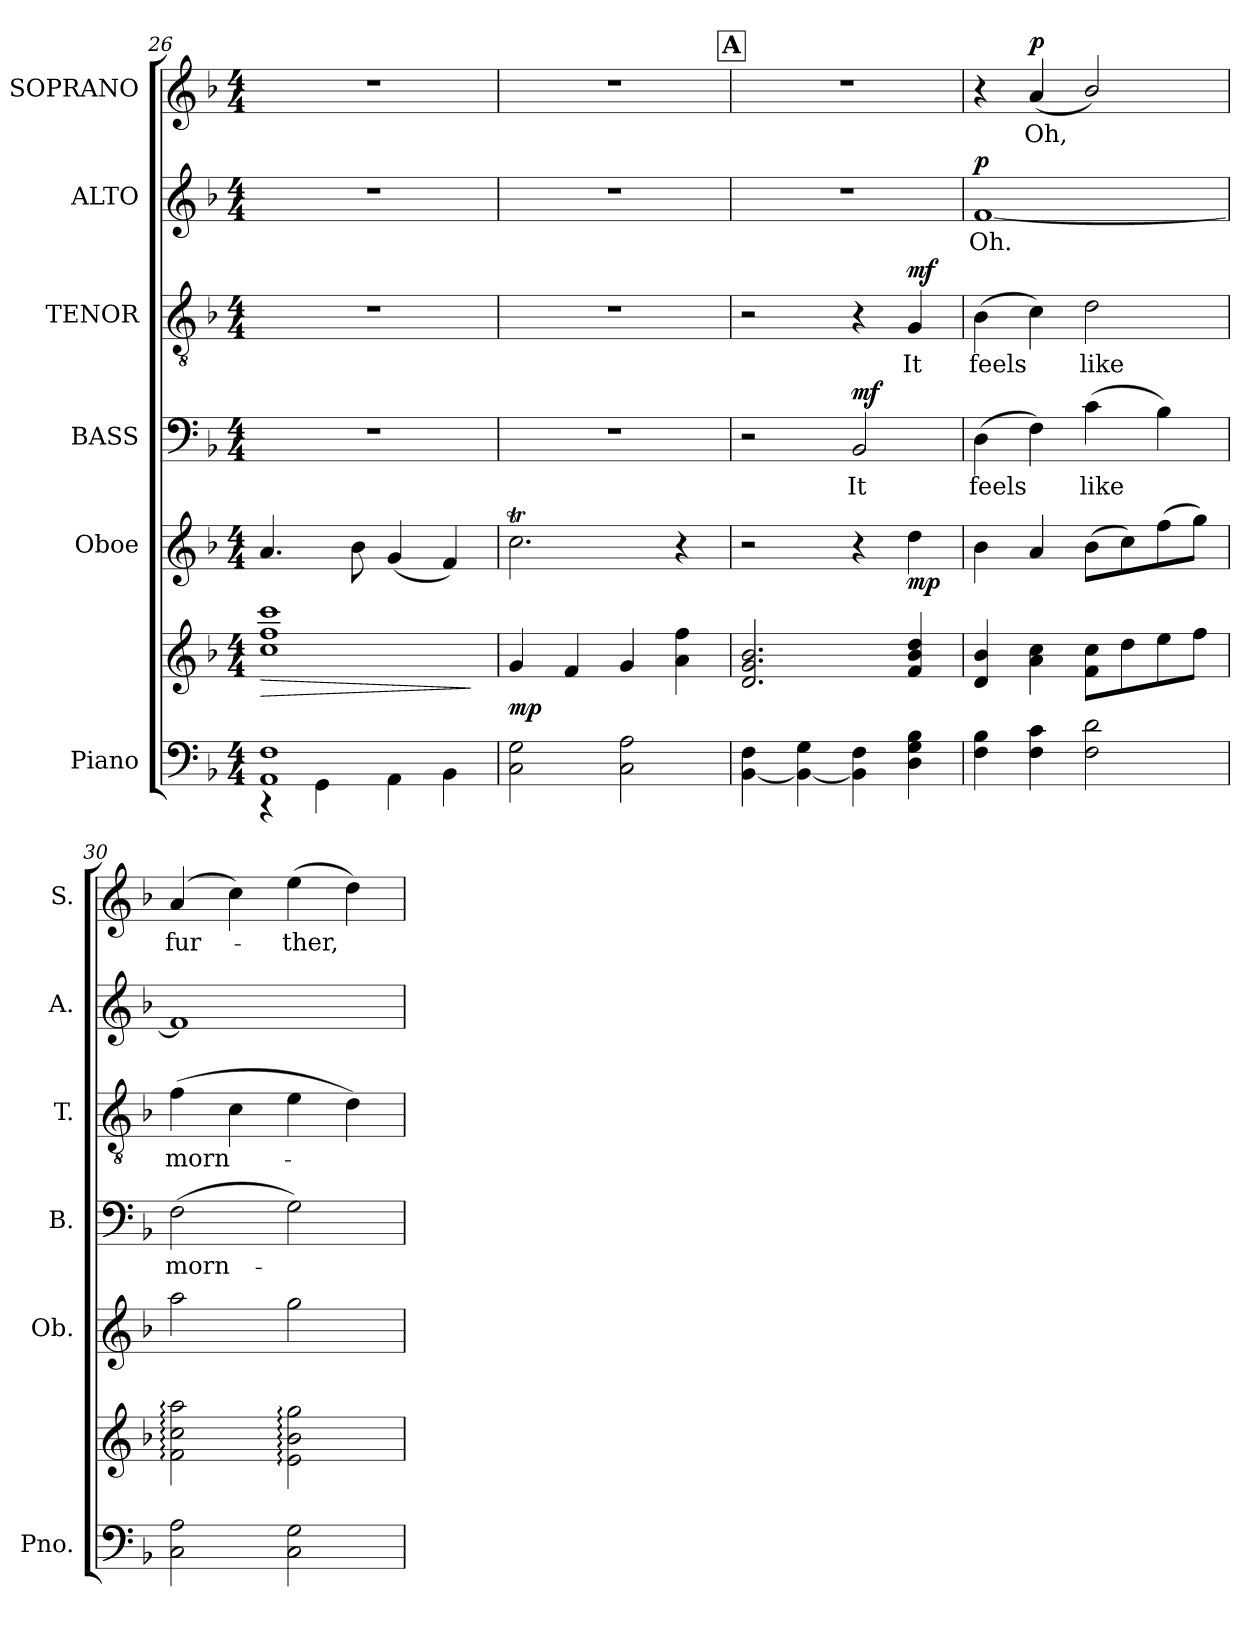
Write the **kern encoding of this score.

**kern	**kern	**dynam	**kern	**dynam	**kern	**text	**dynam	**kern	**text	**dynam	**kern	**text	**dynam	**kern	**text	**dynam
*part6	*part6	*part6	*part5	*part5	*part4	*part4	*part4	*part3	*part3	*part3	*part2	*part2	*part2	*part1	*part1	*part1
*staff7	*staff6	*staff6/7	*staff5	*staff5	*staff4	*staff4	*staff4	*staff3	*staff3	*staff3	*staff2	*staff2	*staff2	*staff1	*staff1	*staff1
*I"Piano	*	*	*I"Oboe	*	*I"BASS	*	*	*I"TENOR	*	*	*I"ALTO	*	*	*I"SOPRANO	*	*
*I'Pno.	*	*	*I'Ob.	*	*I'B.	*	*	*I'T.	*	*	*I'A.	*	*	*I'S.	*	*
*clefF4	*clefG2	*	*clefG2	*	*clefF4	*	*	*clefGv2	*	*	*clefG2	*	*	*clefG2	*	*
*	*	*	*	*	*	*	*	*ITrd7c12	*	*	*	*	*	*	*	*
*k[b-]	*k[b-]	*	*k[b-]	*	*k[b-]	*	*	*k[b-]	*	*	*k[b-]	*	*	*k[b-]	*	*
*F:	*F:	*	*F:	*	*F:	*	*	*F:	*	*	*F:	*	*	*F:	*	*
*M4/4	*M4/4	*	*M4/4	*	*M4/4	*	*	*M4/4	*	*	*M4/4	*	*	*M4/4	*	*
=26	=26	=26	=26	=26	=26	=26	=26	=26	=26	=26	=26	=26	=26	=26	=26	=26
*^	*	*	*	*	*	*	*	*	*	*	*	*	*	*	*	*
!	!	!	!LO:HP:b	!	!	!	!	!	!	!	!	!	!	!	!	!	!
1AAi 1Fi	4r	1cci 1ffi 1ccci	>	4.ai/	.	1r	.	.	1r	.	.	1r	.	.	1r	.	.
.	4GGi\	.	.	.	.	.	.	.	.	.	.	.	.	.	.	.	.
.	.	.	.	8b-i\	.	.	.	.	.	.	.	.	.	.	.	.	.
.	4AAi\	.	.	(4gi/	.	.	.	.	.	.	.	.	.	.	.	.	.
.	4BB-i\	.	.	4fi/)	.	.	.	.	.	.	.	.	.	.	.	.	.
*v	*v	*	*	*	*	*	*	*	*	*	*	*	*	*	*	*	*
.	.	]	.	.	.	.	.	.	.	.	.	.	.	.	.	.
=27	=27	=27	=27	=27	=27	=27	=27	=27	=27	=27	=27	=27	=27	=27	=27	=27
2Ci\ 2Gi	4gi/	mp	2.ccTi\	.	1r	.	.	1r	.	.	1r	.	.	1r	.	.
.	4fi/	.	.	.	.	.	.	.	.	.	.	.	.	.	.	.
2Ci\ 2Ai	4gi/	.	.	.	.	.	.	.	.	.	.	.	.	.	.	.
.	4ai\ 4ffi	.	4r	.	.	.	.	.	.	.	.	.	.	.	.	.
!!LO:REH:place=s1:B:color=#000000:enc=box:fs=15.141:t=A
=28	=28	=28	=28	=28	=28	=28	=28	=28	=28	=28	=28	=28	=28	=28	=28	=28
[<4BB-i\ 4Fi	2.di/ 2.gi 2.b-i	.	2r	.	2r	.	.	2r	.	.	1r	.	.	1r	.	.
4BB-i\_< 4Gi	.	.	.	.	.	.	.	.	.	.	.	.	.	.	.	.
!	!	!	!	!	!	!LO:LY:b:color=#000000	!	!	!	!	!	!	!	!	!	!
4BB-i\] 4Fi	.	.	4r	.	2BB-i/	It	mf	4r	.	.	.	.	.	.	.	.
!	!	!	!	!	!	!	!	!	!LO:LY:b:color=#000000	!	!	!	!	!	!	!
4Di\ 4Gi 4B-i	4fi/ 4b-i 4ddi	.	4ddi\	mp	.	.	.	4GGi/	It	mf	.	.	.	.	.	.
=29	=29	=29	=29	=29	=29	=29	=29	=29	=29	=29	=29	=29	=29	=29	=29	=29
!	!	!	!	!	!	!LO:LY:b:color=#000000	!	!	!	!	!	!	!	!	!	!
!	!	!	!	!	!	!	!	!	!LO:LY:b:color=#000000	!	!	!	!	!	!	!
!	!	!	!	!	!	!	!	!	!	!	!	!LO:LY:b:color=#000000	!	!	!	!
4Fi\ 4B-i	4di/ 4b-i	.	4b-i\	.	(4Di\	feels	.	(4BB-i\	feels	.	[<1fi	Oh.	p	4r	.	.
!	!	!	!	!	!	!	!	!	!	!	!	!	!	!	!LO:LY:b:color=#000000	!
4Fi\ 4ci	4ai\ 4cci	.	4ai/	.	4Fi\)	.	.	4Ci\)	.	.	.	.	.	(4ai/	Oh,	p
!	!	!	!	!	!	!LO:LY:b:color=#000000	!	!	!	!	!	!	!	!	!	!
!	!	!	!	!	!	!	!	!	!LO:LY:b:color=#000000	!	!	!	!	!	!	!
2Fi\ 2di	8fi\ 8cciL	.	(8b-i\L	.	(4ci\	like	.	2Di\	like	.	.	.	.	2b-i/)	.	.
.	8ddi\	.	8cci\)	.	.	.	.	.	.	.	.	.	.	.	.	.
.	8eei\	.	(8ffi\	.	4B-i\)	.	.	.	.	.	.	.	.	.	.	.
.	8ffi\J	.	8ggi\J)	.	.	.	.	.	.	.	.	.	.	.	.	.
=30	=30	=30	=30	=30	=30	=30	=30	=30	=30	=30	=30	=30	=30	=30	=30	=30
!	!	!	!	!	!	!LO:LY:b:color=#000000	!	!	!	!	!	!	!	!	!	!
!	!	!	!	!	!	!	!	!	!LO:LY:b:color=#000000	!	!	!	!	!	!	!
!	!	!	!	!	!	!	!	!	!	!	!	!	!	!	!LO:LY:b:color=#000000	!
2Ci\ 2Ai	2fi\: 2cci: 2aai:	.	2aai\	.	(2Fi\	morn-	.	(4Fi\	morn-	.	1fi]	.	.	(4ai/	fur-	.
.	.	.	.	.	.	.	.	4Ci\	.	.	.	.	.	4cci\)	.	.
!	!	!	!	!	!	!	!	!	!	!	!	!	!	!	!LO:LY:b:color=#000000	!
2Ci\ 2Gi	2ei\: 2b-i: 2ggi:	.	2ggi\	.	2Gi\)	.	.	4Ei\	.	.	.	.	.	(4eei\	-ther,	.
.	.	.	.	.	.	.	.	4Di\)	.	.	.	.	.	4ddi\)	.	.
=	=	=	=	=	=	=	=	=	=	=	=	=	=	=	=	=
*-	*-	*-	*-	*-	*-	*-	*-	*-	*-	*-	*-	*-	*-	*-	*-	*-
